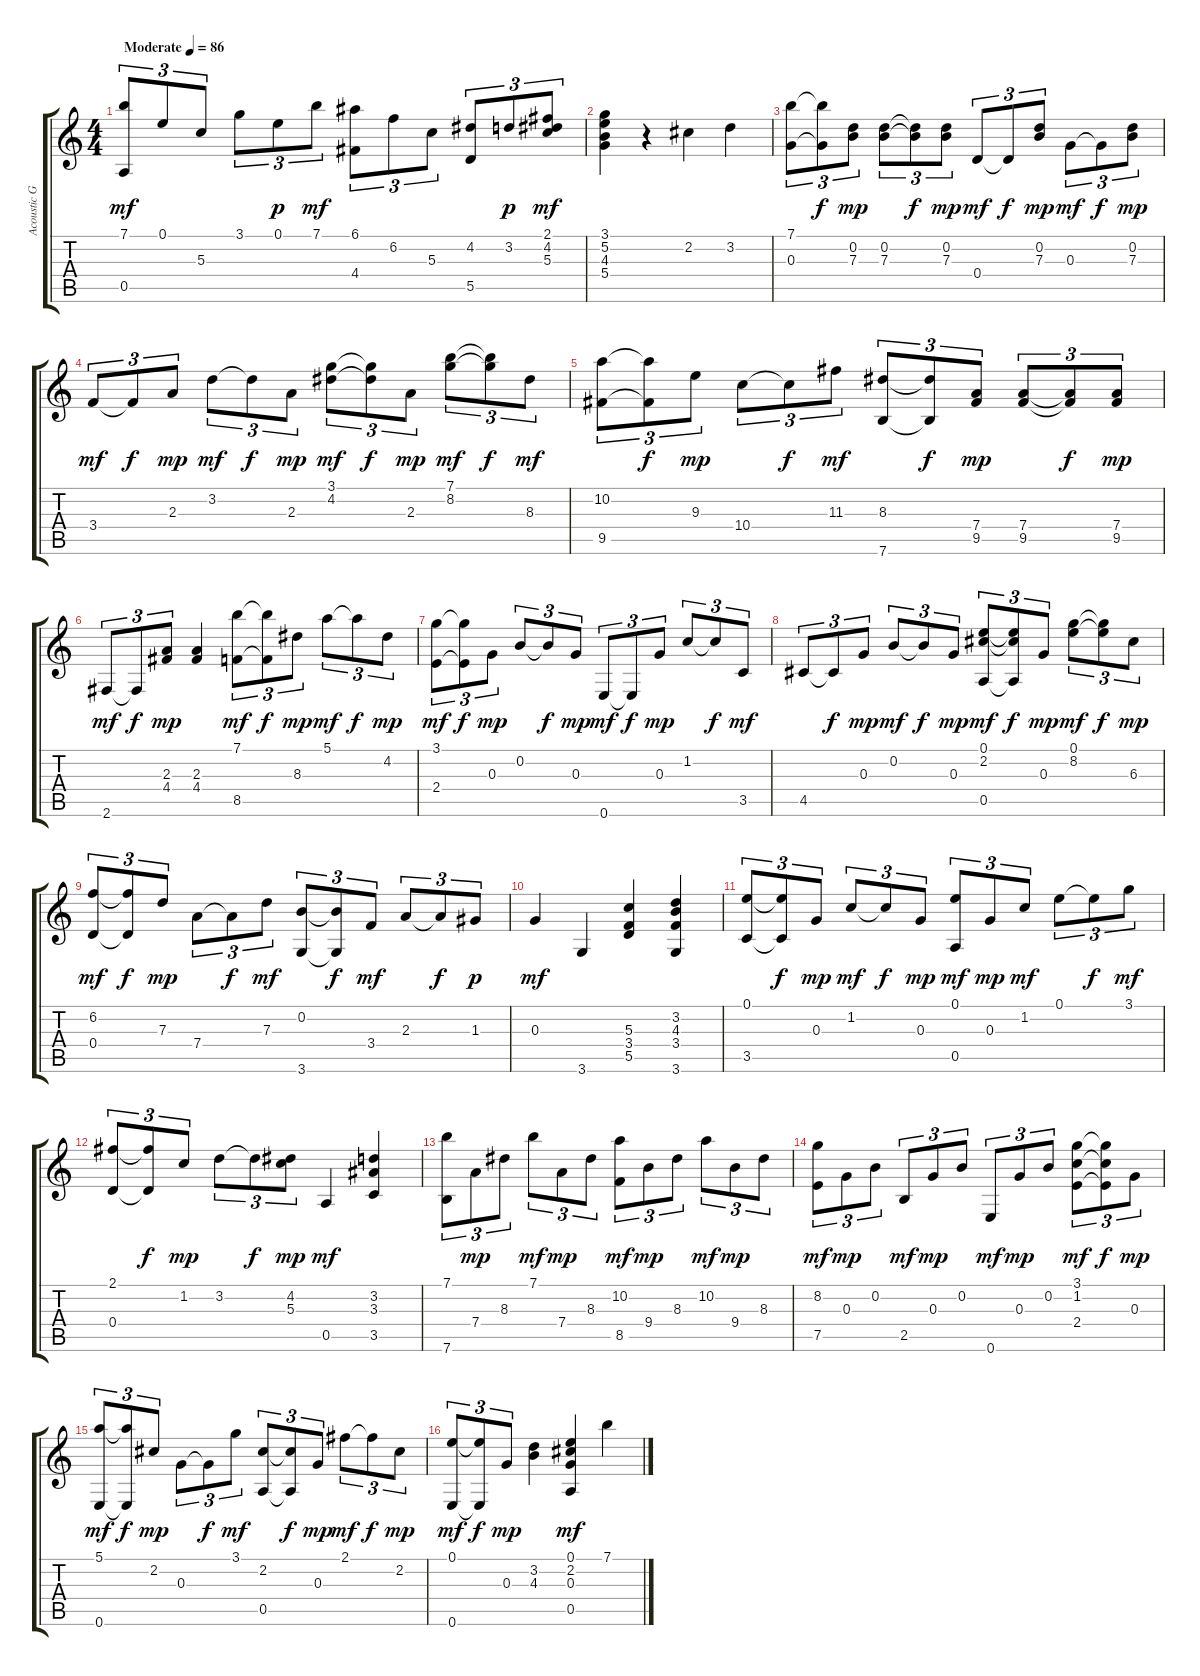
\track ("Acoustic Guitar" "Acoustic G") {instrument acousticguitarnylon}
\staff {score tabs}
\tuning (E4 B3 G3 D3 A2 E2) {hide}
\ts (4 4)
\tempo (86 "Moderate")
\clef g2
\ks c
(7.1 0.5).8{tu (3 2) dy mf instrument acousticguitarnylon} 0.1.8{tu (3 2)} 5.3.8{tu (3 2)} 3.1.8{tu (3 2)} 0.1.8{tu (3 2) dy p} 7.1.8{tu (3 2) dy mf} (6.1 4.4).8{tu (3 2)} 6.2.8{tu (3 2)} 5.3.8{tu (3 2)} (4.2 5.5).8{tu (3 2)} 3.2.8{tu (3 2) dy p} (2.1 4.2 5.3).8{tu (3 2) dy mf} |
(3.1 5.2 4.3 5.4).4 r.4 2.2.4 3.2.4 |
(7.1 0.3).8{tu (3 2)} (7.1{t} 0.3{t}).8{tu (3 2) dy f} (0.2 7.3).8{tu (3 2) dy mp} (0.2 7.3).8{tu (3 2)} (0.2{t} 7.3{t}).8{tu (3 2) dy f} (0.2 7.3).8{tu (3 2) dy mp} 0.4.8{tu (3 2) dy mf} 0.4{t}.8{tu (3 2) dy f} (0.2 7.3).8{tu (3 2) dy mp} 0.3.8{tu (3 2) dy mf} 0.3{t}.8{tu (3 2) dy f} (0.2 7.3).8{tu (3 2) dy mp} |
3.4.8{tu (3 2) dy mf} 3.4{t}.8{tu (3 2) dy f} 2.3.8{tu (3 2) dy mp} 3.2.8{tu (3 2) dy mf} 3.2{t}.8{tu (3 2) dy f} 2.3.8{tu (3 2) dy mp} (3.1 4.2).8{tu (3 2) dy mf} (3.1{t} 4.2{t}).8{tu (3 2) dy f} 2.3.8{tu (3 2) dy mp} (7.1 8.2).8{tu (3 2) dy mf} (7.1{t} 8.2{t}).8{tu (3 2) dy f} 8.3.8{tu (3 2) dy mf} |
(10.2 9.5).8{tu (3 2)} (10.2{t} 9.5{t}).8{tu (3 2) dy f} 9.3.8{tu (3 2) dy mp} 10.4.8{tu (3 2)} 10.4{t}.8{tu (3 2) dy f} 11.3.8{tu (3 2) dy mf} (8.3 7.6).8{tu (3 2)} (8.3{t} 7.6{t}).8{tu (3 2) dy f} (7.4 9.5).8{tu (3 2) dy mp} (7.4 9.5).8{tu (3 2)} (7.4{t} 9.5{t}).8{tu (3 2) dy f} (7.4 9.5).8{tu (3 2) dy mp} |
2.6.8{tu (3 2) dy mf} 2.6{t}.8{tu (3 2) dy f} (2.3 4.4).8{tu (3 2) dy mp} (2.3 4.4).4 (7.1 8.5).8{tu (3 2) dy mf} (7.1{t} 8.5{t}).8{tu (3 2) dy f} 8.3.8{tu (3 2) dy mp} 5.1.8{tu (3 2) dy mf} 5.1{t}.8{tu (3 2) dy f} 4.2.8{tu (3 2) dy mp} |
(3.1 2.4).8{tu (3 2) dy mf} (3.1{t} 2.4{t}).8{tu (3 2) dy f} 0.3.8{tu (3 2) dy mp} 0.2.8{tu (3 2)} 0.2{t}.8{tu (3 2) dy f} 0.3.8{tu (3 2) dy mp} 0.6.8{tu (3 2) dy mf} 0.6{t}.8{tu (3 2) dy f} 0.3.8{tu (3 2) dy mp} 1.2.8{tu (3 2)} 1.2{t}.8{tu (3 2) dy f} 3.5.8{tu (3 2) dy mf} |
4.5.8{tu (3 2)} 4.5{t}.8{tu (3 2) dy f} 0.3.8{tu (3 2) dy mp} 0.2.8{tu (3 2) dy mf} 0.2{t}.8{tu (3 2) dy f} 0.3.8{tu (3 2) dy mp} (0.1 2.2 0.5).8{tu (3 2) dy mf} (0.1{t} 2.2{t} 0.5{t}).8{tu (3 2) dy f} 0.3.8{tu (3 2) dy mp} (0.1 8.2).8{tu (3 2) dy mf} (0.1{t} 8.2{t}).8{tu (3 2) dy f} 6.3.8{tu (3 2) dy mp} |
(6.2 0.4).8{tu (3 2) dy mf} (6.2{t} 0.4{t}).8{tu (3 2) dy f} 7.3.8{tu (3 2) dy mp} 7.4.8{tu (3 2)} 7.4{t}.8{tu (3 2) dy f} 7.3.8{tu (3 2) dy mf} (0.2 3.6).8{tu (3 2)} (0.2{t} 3.6{t}).8{tu (3 2) dy f} 3.4.8{tu (3 2) dy mf} 2.3.8{tu (3 2)} 2.3{t}.8{tu (3 2) dy f} 1.3.8{tu (3 2) dy p} |
0.3.4{dy mf} 3.6.4 (5.3 3.4 5.5).4 (3.2 4.3 3.4 3.6).4 |
(0.1 3.5).8{tu (3 2)} (0.1{t} 3.5{t}).8{tu (3 2) dy f} 0.3.8{tu (3 2) dy mp} 1.2.8{tu (3 2) dy mf} 1.2{t}.8{tu (3 2) dy f} 0.3.8{tu (3 2) dy mp} (0.1 0.5).8{tu (3 2) dy mf} 0.3.8{tu (3 2) dy mp} 1.2.8{tu (3 2) dy mf} 0.1.8{tu (3 2)} 0.1{t}.8{tu (3 2) dy f} 3.1.8{tu (3 2) dy mf} |
(2.1 0.4).8{tu (3 2)} (2.1{t} 0.4{t}).8{tu (3 2) dy f} 1.2.8{tu (3 2) dy mp} 3.2.8{tu (3 2)} 3.2{t}.8{tu (3 2) dy f} (4.2 5.3).8{tu (3 2) dy mp} 0.5.4{dy mf} (3.2 3.3 3.5).4 |
(7.1 7.6).8{tu (3 2)} 7.4.8{tu (3 2) dy mp} 8.3.8{tu (3 2)} 7.1.8{tu (3 2) dy mf} 7.4.8{tu (3 2) dy mp} 8.3.8{tu (3 2)} (10.2 8.5).8{tu (3 2) dy mf} 9.4.8{tu (3 2) dy mp} 8.3.8{tu (3 2)} 10.2.8{tu (3 2) dy mf} 9.4.8{tu (3 2) dy mp} 8.3.8{tu (3 2)} |
(8.2 7.5).8{tu (3 2) dy mf} 0.3.8{tu (3 2) dy mp} 0.2.8{tu (3 2)} 2.5.8{tu (3 2) dy mf} 0.3.8{tu (3 2) dy mp} 0.2.8{tu (3 2)} 0.6.8{tu (3 2) dy mf} 0.3.8{tu (3 2) dy mp} 0.2.8{tu (3 2)} (3.1 1.2 2.4).8{tu (3 2) dy mf} (3.1{t} 1.2{t} 2.4{t}).8{tu (3 2) dy f} 0.3.8{tu (3 2) dy mp} |
(5.1 0.6).8{tu (3 2) dy mf} (5.1{t} 0.6{t}).8{tu (3 2) dy f} 2.2.8{tu (3 2) dy mp} 0.3.8{tu (3 2)} 0.3{t}.8{tu (3 2) dy f} 3.1.8{tu (3 2) dy mf} (2.2 0.5).8{tu (3 2)} (2.2{t} 0.5{t}).8{tu (3 2) dy f} 0.3.8{tu (3 2) dy mp} 2.1.8{tu (3 2) dy mf} 2.1{t}.8{tu (3 2) dy f} 2.2.8{tu (3 2) dy mp} |
(0.1 0.6).8{tu (3 2) dy mf} (0.1{t} 0.6{t}).8{tu (3 2) dy f} 0.3.8{tu (3 2) dy mp} (3.2 4.3).4 (0.1 2.2 0.3 0.5).4{dy mf} 7.1.4
